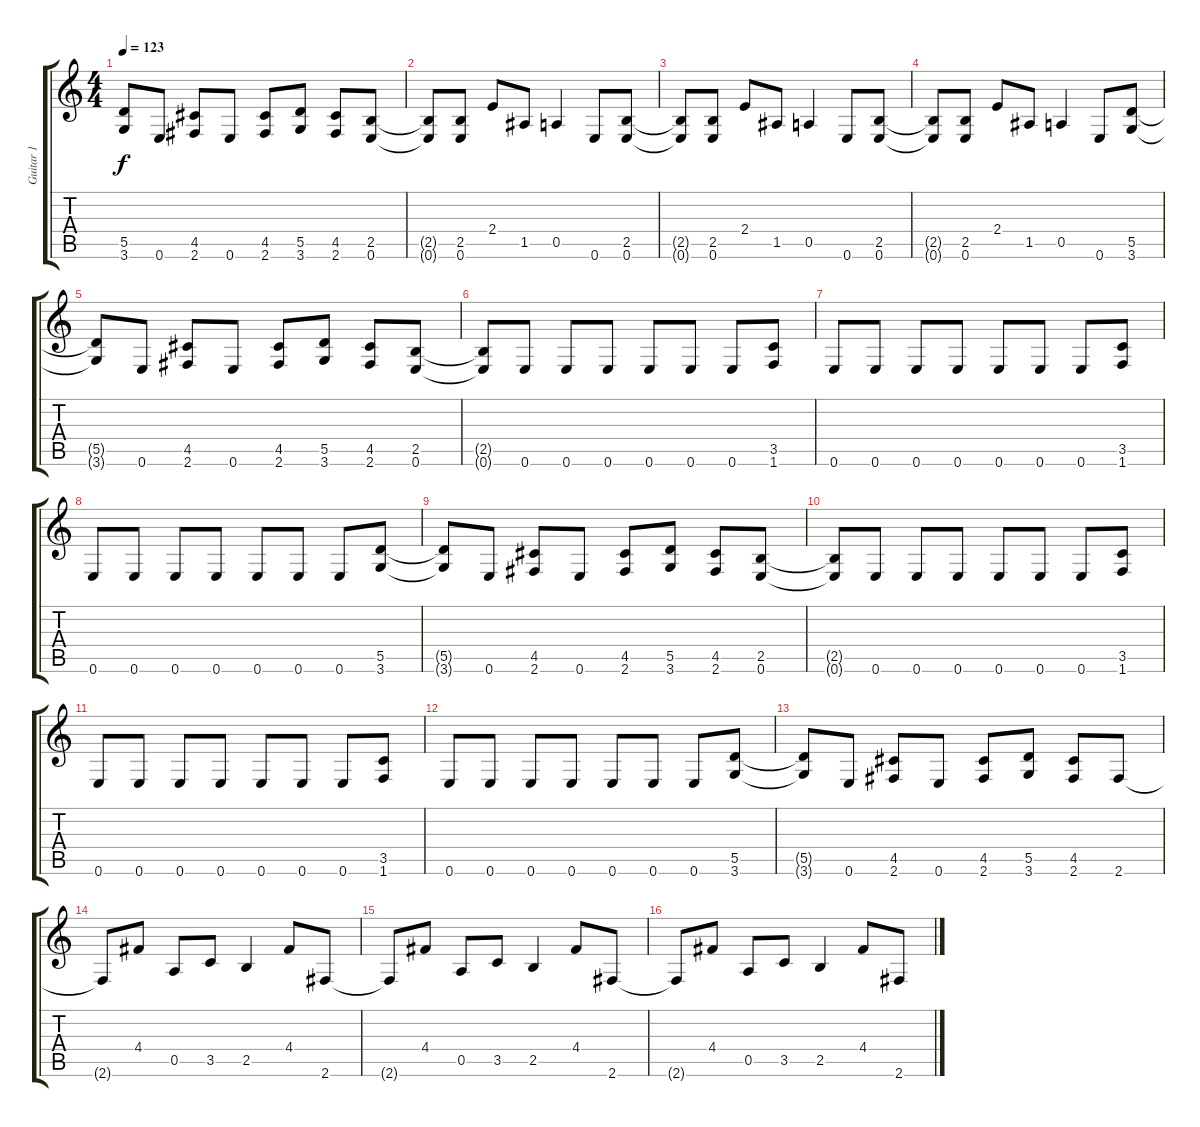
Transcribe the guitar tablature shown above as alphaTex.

\track ("Guitar 1" "Guitar 1") {instrument acousticguitarsteel}
\staff {score tabs}
\tuning (E4 B3 G3 D3 A2 E2) {hide}
\ts (4 4)
\tempo 123
\clef g2
\ks c
(5.5{t} 3.6{t}).8{dy f} 0.6.8 (4.5 2.6).8 0.6.8 (4.5 2.6).8 (5.5 3.6).8 (4.5 2.6).8 (2.5 0.6).8 |
(2.5{t} 0.6{t}).8 (2.5 0.6).8 2.4.8 1.5.8 0.5.4 0.6.8 (2.5 0.6).8 |
(2.5{t} 0.6{t}).8 (2.5 0.6).8 2.4.8 1.5.8 0.5.4 0.6.8 (2.5 0.6).8 |
(2.5{t} 0.6{t}).8 (2.5 0.6).8 2.4.8 1.5.8 0.5.4 0.6.8 (5.5 3.6).8 |
(5.5{t} 3.6{t}).8 0.6.8 (4.5 2.6).8 0.6.8 (4.5 2.6).8 (5.5 3.6).8 (4.5 2.6).8 (2.5 0.6).8 |
(2.5{t} 0.6{t}).8 0.6.8 0.6.8 0.6.8 0.6.8 0.6.8 0.6.8 (3.5 1.6).8 |
0.6.8 0.6.8 0.6.8 0.6.8 0.6.8 0.6.8 0.6.8 (3.5 1.6).8 |
0.6.8 0.6.8 0.6.8 0.6.8 0.6.8 0.6.8 0.6.8 (5.5 3.6).8 |
(5.5{t} 3.6{t}).8 0.6.8 (4.5 2.6).8 0.6.8 (4.5 2.6).8 (5.5 3.6).8 (4.5 2.6).8 (2.5 0.6).8 |
(2.5{t} 0.6{t}).8 0.6.8 0.6.8 0.6.8 0.6.8 0.6.8 0.6.8 (3.5 1.6).8 |
0.6.8 0.6.8 0.6.8 0.6.8 0.6.8 0.6.8 0.6.8 (3.5 1.6).8 |
0.6.8 0.6.8 0.6.8 0.6.8 0.6.8 0.6.8 0.6.8 (5.5 3.6).8 |
(5.5{t} 3.6{t}).8 0.6.8 (4.5 2.6).8 0.6.8 (4.5 2.6).8 (5.5 3.6).8 (4.5 2.6).8 2.6.8 |
2.6{t}.8 4.4.8 0.5.8 3.5.8 2.5.4 4.4.8 2.6.8 |
2.6{t}.8 4.4.8 0.5.8 3.5.8 2.5.4 4.4.8 2.6.8 |
2.6{t}.8 4.4.8 0.5.8 3.5.8 2.5.4 4.4.8 2.6.8
